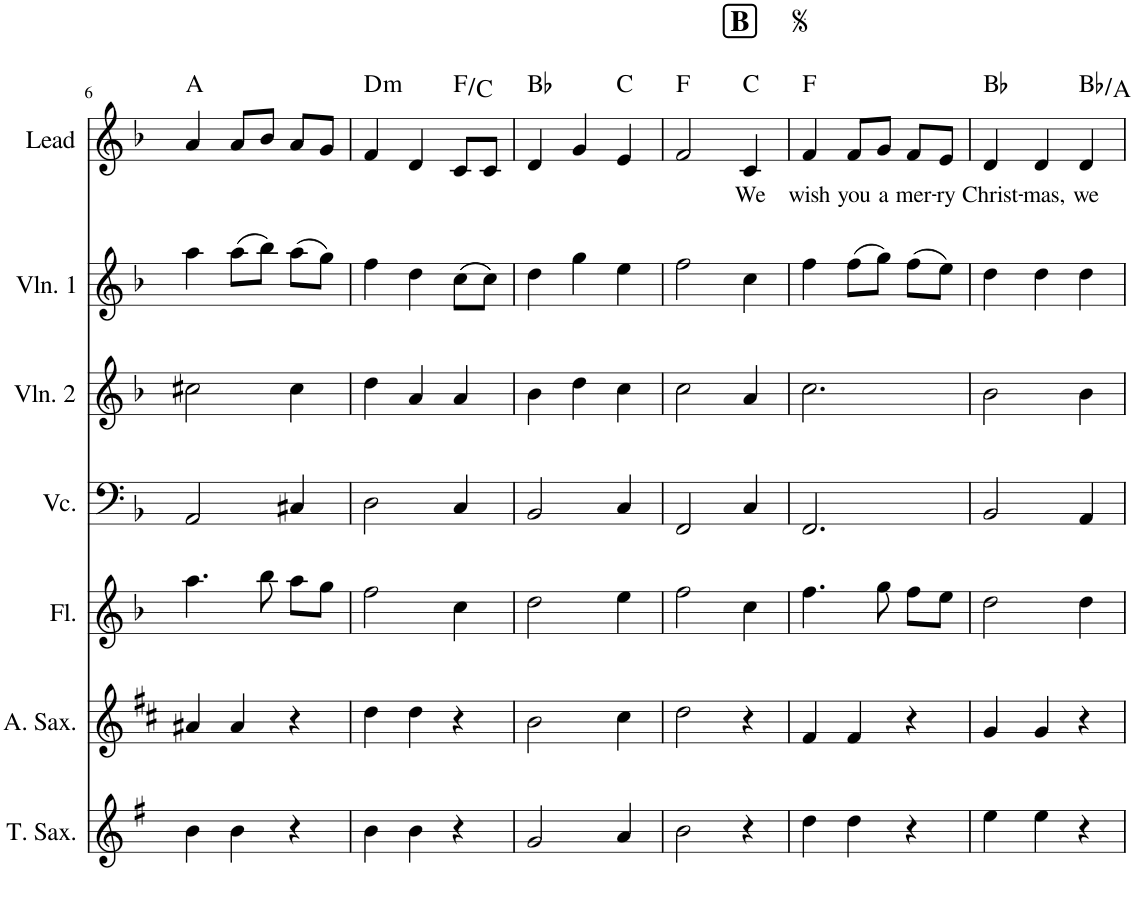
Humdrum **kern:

**kern	**kern	**kern	**kern	**kern	**kern	**kern	**text	**harte
*part7	*part6	*part5	*part4	*part3	*part2	*part1	*part1	*part1
*staff7	*staff6	*staff5	*staff4	*staff3	*staff2	*staff1	*staff1	*
*I"Tenor Saxophone	*I"Alto Saxophone	*I"Flute	*I"Violoncello	*I"Violin 2	*I"Violin 1	*I"Lead	*	*
*I'T. Sax.	*I'A. Sax.	*I'Fl.	*I'Vc.	*I'Vln. 2	*I'Vln. 1	*I'Lead	*	*
!!LO:PB:g=z
*clefG2	*clefG2	*clefG2	*clefF4	*clefG2	*clefG2	*clefG2	*	*
*Trd8c14	*Trd5c9	*	*	*	*	*	*	*
*k[f#]	*k[f#c#]	*k[b-]	*k[b-]	*k[b-]	*k[b-]	*k[b-]	*	*
*M3/4	*M3/4	*M3/4	*M3/4	*M3/4	*M3/4	*M3/4	*	*
=6	=6	=6	=6	=6	=6	=6	=6	=6
4b\	4a#X/	4.aa\	2AA/	2cc#X\	4aa\	4a/	.	A:maj
4b\	4a#/	.	.	.	(8aa\L	8a/L	.	.
.	.	8bb-\	.	.	8bb-\J)	8b-/J	.	.
4r	4r	8aa\L	4C#X/	4cc#\	(8aa\L	8a/L	.	.
.	.	8gg\J	.	.	8gg\J)	8g/J	.	.
=7	=7	=7	=7	=7	=7	=7	=7	=7
!	!	!	!	!	!	!	!	!LO:H:kt=m
4b\	4dd\	2ff\	2D\	4dd\	4ff\	4f/	.	D:min
4b\	4dd\	.	.	4a/	4dd\	4d/	.	.
4r	4r	4cc\	4C/	4a/	(8cc\L	8c/L	.	F:maj/5
.	.	.	.	.	8cc\J)	8c/J	.	.
=8	=8	=8	=8	=8	=8	=8	=8	=8
2g/	2b\	2dd\	2BB-/	4b-\	4dd\	4d/	.	Bb:maj
.	.	.	.	4dd\	4gg\	4g/	.	.
4a/	4cc#\	4ee\	4C/	4cc\	4ee\	4e/	.	C:maj
=9	=9	=9	=9	=9	=9	=9	=9	=9
2b\	2dd\	2ff\	2FF/	2cc\	2ff\	2f/	.	F:maj
!	!	!	!	!	!	!	!LO:LY:b	!
4r	4r	4cc\	4C/	4a/	4cc\	4c/	We	C:maj
!!LO:REH:place=s1:a:B:cj:fs=14:t=B
=10	=10	=10	=10	=10	=10	=10	=10	=10
!	!	!	!	!	!	!	!LO:LY:b	!
4dd\	4f#/	4.ff\	2.FF/	2.cc\	4ff\	4f/	wish	F:maj
!	!	!	!	!	!	!	!LO:LY:b	!
4dd\	4f#/	.	.	.	(8ff\L	8f/L	you	.
!	!	!	!	!	!	!	!LO:LY:b	!
.	.	8gg\	.	.	8gg\J)	8g/J	a	.
!	!	!	!	!	!	!	!LO:LY:b	!
4r	4r	8ff\L	.	.	(8ff\L	8f/L	mer-	.
!	!	!	!	!	!	!	!LO:LY:b	!
.	.	8ee\J	.	.	8ee\J)	8e/J	-ry	.
=11	=11	=11	=11	=11	=11	=11	=11	=11
!	!	!	!	!	!	!	!LO:LY:b	!
4ee\	4g/	2dd\	2BB-/	2b-\	4dd\	4d/	Christ-	Bb:maj
!	!	!	!	!	!	!	!LO:LY:b	!
4ee\	4g/	.	.	.	4dd\	4d/	-mas,	.
!	!	!	!	!	!	!	!LO:LY:b	!
4r	4r	4dd\	4AA/	4b-\	4dd\	4d/	we	Bb:maj/7
=	=	=	=	=	=	=	=	=
*-	*-	*-	*-	*-	*-	*-	*-	*-
